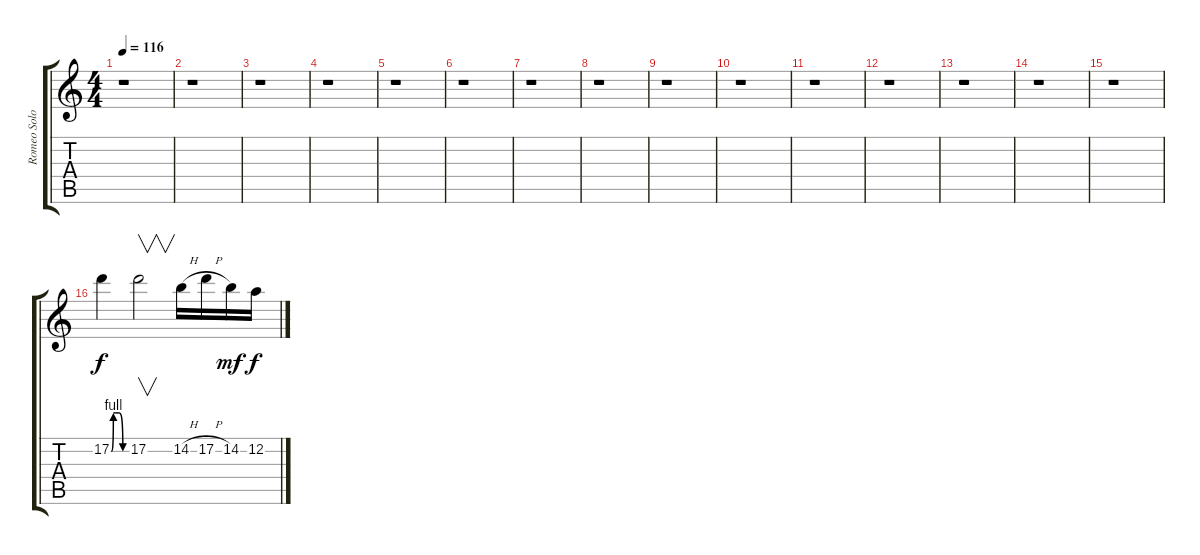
\track ("Romeo Solo" "Romeo Solo") {instrument distortionguitar}
\staff {score tabs}
\tuning (D4 A3 F3 C3 G2 D2) {hide}
\ts (4 4)
\tempo 116
\clef g2
\ks c
r.1{dy mf} |
r.1 |
r.1 |
r.1 |
r.1 |
r.1 |
r.1 |
r.1 |
r.1 |
r.1 |
r.1 |
r.1 |
r.1 |
r.1 |
r.1 |
17.2{be (custom 0 0 8 4 15 4 30 4 45 0 60 0)}.4{dy f} 17.2.2{v} 14.2{h}.16 17.2{h}.16 14.2.16{dy mf} 12.2{ss}.16{dy f}
